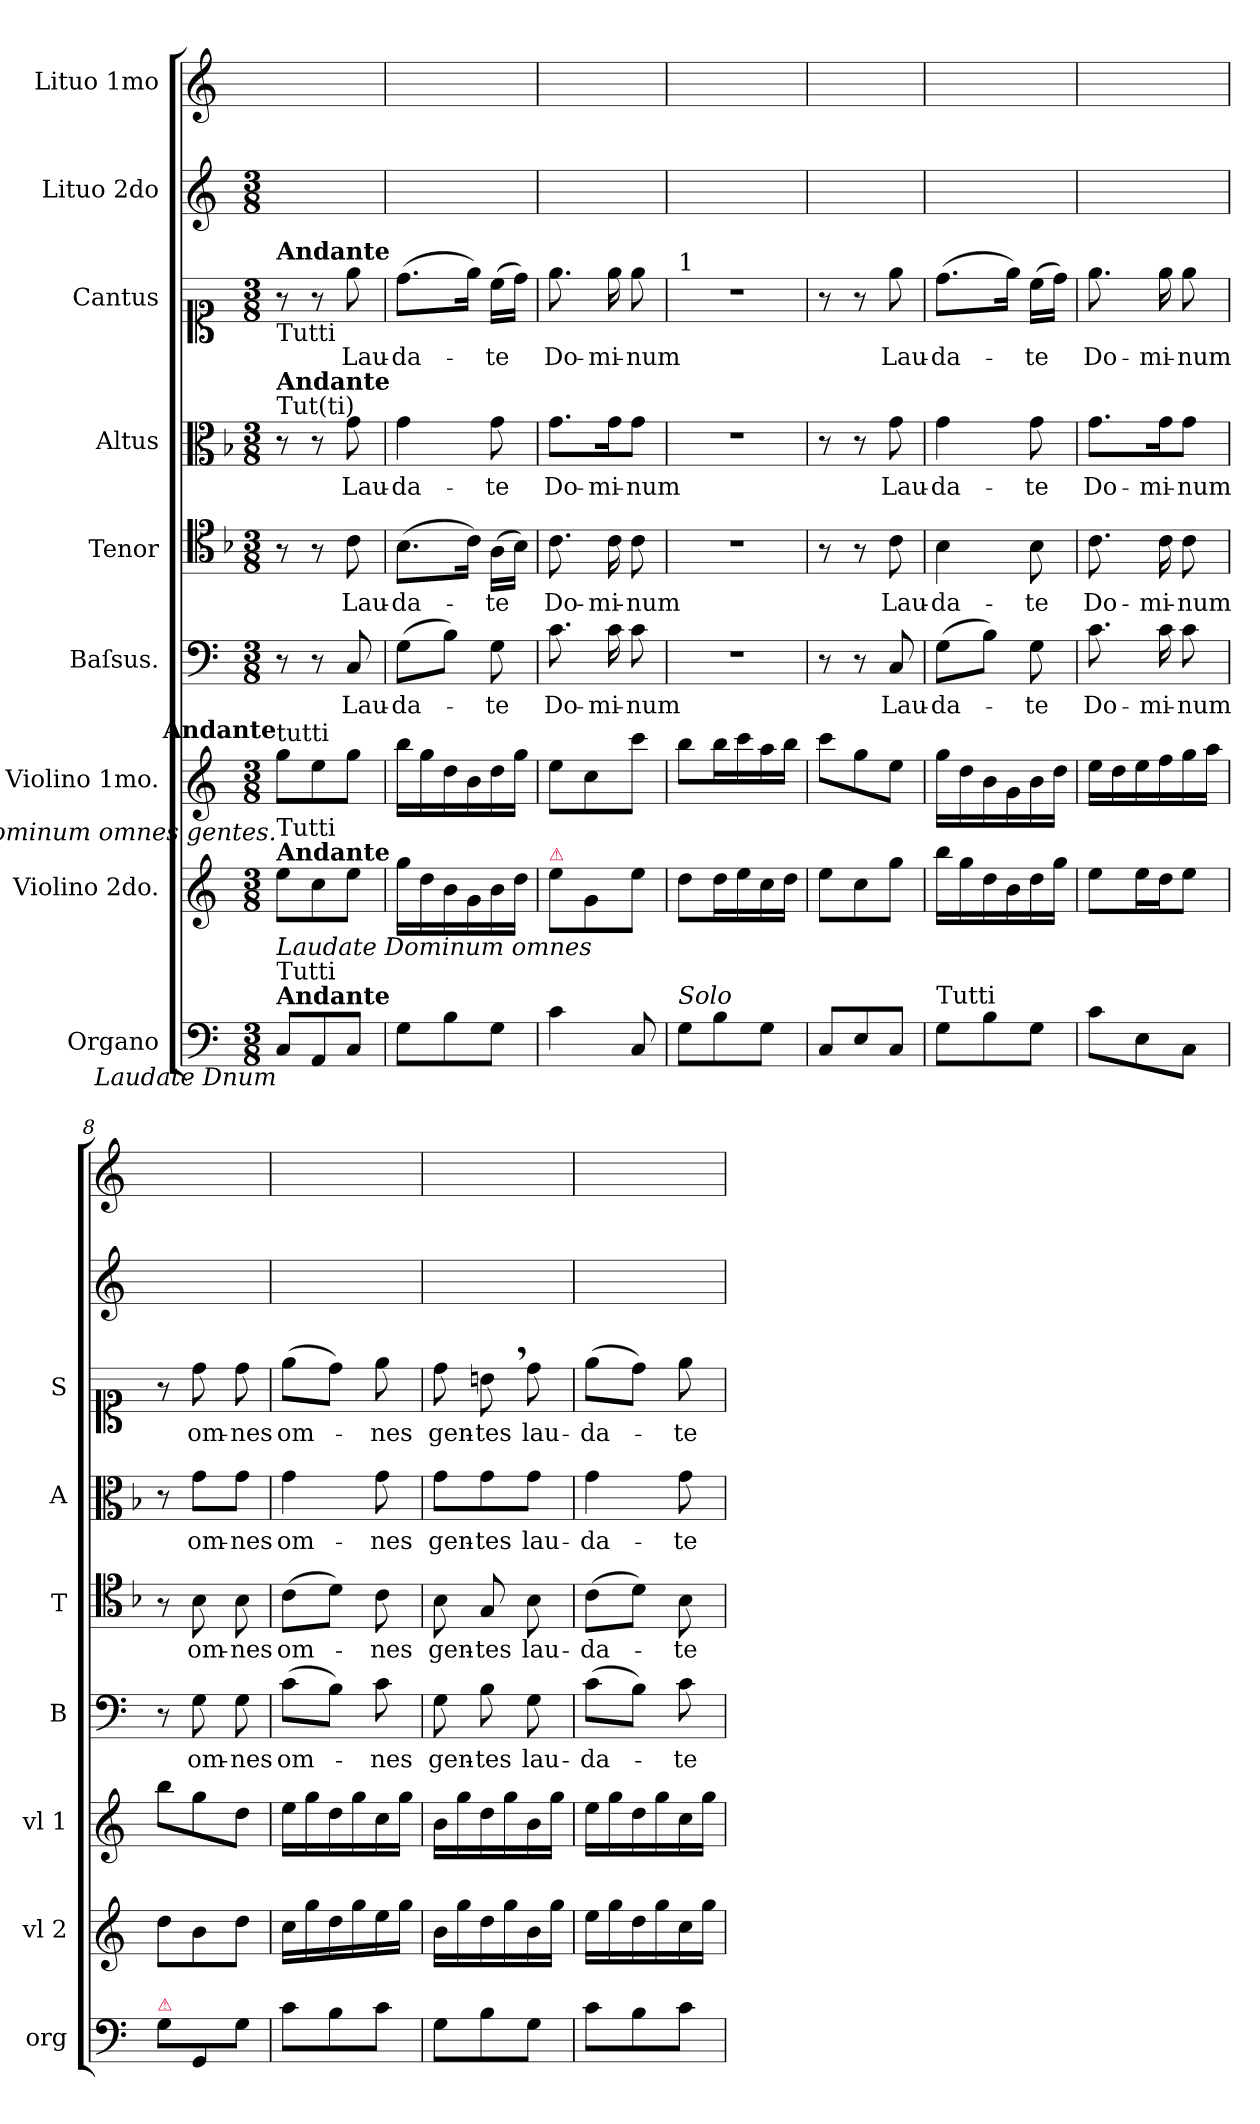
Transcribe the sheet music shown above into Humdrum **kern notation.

**kern	**kern	**kern	**kern	**text	**kern	**text	**kern	**text	**kern	**text	**kern	**kern
*part9	*part8	*part7	*part6	*part6	*part5	*part5	*part4	*part4	*part3	*part3	*part2	*part1
*staff9	*staff8	*staff7	*staff6	*staff6	*staff5	*staff5	*staff4	*staff4	*staff3	*staff3	*staff2	*staff1
*I"Organo	*I"Violino 2do.	*I"Violino 1mo.	*I"Baſsus.	*	*I"Tenor	*	*I"Altus	*	*I"Cantus	*	*I"Lituo 2do	*I"Lituo 1mo
*I'org	*I'vl 2	*I'vl 1	*I'B	*	*I'T	*	*I'A	*	*I'S	*	*	*
*clefF4	*clefG2	*clefG2	*clefF4	*	*clefC4	*	*clefC3	*	*clefC1	*	*clefG2	*clefG2
*k[]	*k[]	*k[]	*k[]	*	*k[b-]	*	*k[b-]	*	*k[]	*	*k[]	*k[]
*C:	*C:	*C:	*C:	*	*	*	*	*	*C:	*	*C:	*C:
*M3/8	*M3/8	*M3/8	*M3/8	*	*M3/8	*	*M3/8	*	*M3/8	*	*M3/8	*
=1	=1	=1	=1	=1	=1	=1	=1	=1	=1	=1	=1	=1
!	!	!	!	!	!	!	!	!	!LO:TX:b:t=Tutti	!	!	!
!	!	!	!	!	!	!	!	!	!LO:TX:a:B:t=Andante	!	!	!
!	!	!	!	!	!	!	!LO:TX:a:t=Tut(ti)	!	!	!	!	!
!	!	!	!	!	!	!	!LO:TX:a:B:t=Andante	!	!	!	!	!
!	!	!LO:TX:a:B:rj:t=Andante	!	!	!	!	!	!	!	!	!	!
!	!	!LO:TX:b:i:rj:t=Laudate Dominum omnes gentes.	!	!	!	!	!	!	!	!	!	!
!	!	!LO:TX:a:t=tutti	!	!	!	!	!	!	!	!	!	!
!	!LO:TX:a:B:t=Andante	!	!	!	!	!	!	!	!	!	!	!
!	!LO:TX:b:i:t=Laudate Dominum omnes	!	!	!	!	!	!	!	!	!	!	!
!	!LO:TX:a:t=Tutti	!	!	!	!	!	!	!	!	!	!	!
!LO:TX:b:i:rj:t=Laudate Dnum	!	!	!	!	!	!	!	!	!	!	!	!
!LO:TX:a:B:t=Andante	!	!	!	!	!	!	!	!	!	!	!	!
!LO:TX:a:t=Tutti	!	!	!	!	!	!	!	!	!	!	!	!
8C/L	8ee\L	8gg\L	8r	.	8r	.	8r	.	8r	.	4.ryy	4.ryy
8AA/	8cc\	8ee\	8r	.	8r	.	8r	.	8r	.	.	.
8C/J	8ee\J	8gg\J	8C/	Lau-	8c\	Lau-	8g\	Lau-	8ee\	Lau-	.	.
=2	=2	=2	=2	=2	=2	=2	=2	=2	=2	=2	=2	=2
8G\L	16gg\LL	16bb\LL	(8G\L	-da-	(8.B-\L	-da-	4g\	-da-	(8.dd\L	-da-	4.ryy	4.ryy
.	16dd\	16gg\	.	.	.	.	.	.	.	.	.	.
8B\	16b\	16dd\	8B\J)	.	.	.	.	.	.	.	.	.
.	16g\	16b\	.	.	16c\Jk)	.	.	.	16ee\Jk)	.	.	.
8G\J	16b\	16dd\	8G\	-te	(16A\LL	-te	8g\	-te	(16cc\LL	-te	.	.
.	16dd\JJ	16gg\JJ	.	.	16B-\JJ)	.	.	.	16dd\JJ)	.	.	.
=3	=3	=3	=3	=3	=3	=3	=3	=3	=3	=3	=3	=3
!	!LO:TX:a:color=crimson:t=⚠	!	!	!	!	!	!	!	!	!	!	!
4c\	8ee\L	8ee\L	8.c\	Do-	8.c\	Do-	8.g\L	Do-	8.ee\	Do-	4.ryy	4.ryy
.	8g/	8cc\	.	.	.	.	.	.	.	.	.	.
.	.	.	16c\	-mi-	16c\	-mi-	16g\K	-mi-	16ee\	-mi-	.	.
8C/	8ee\J	8ccc\J	8c\	-num	8c\	-num	8g\J	-num	8ee\	-num	.	.
=4	=4	=4	=4	=4	=4	=4	=4	=4	=4	=4	=4	=4
!	!	!	!	!	!	!	!	!	!LO:TX:a:t=1	!	!	!
!LO:TX:a:i:t=Solo	!	!	!	!	!	!	!	!	!	!	!	!
8G\L	8dd\L	8bb\L	4.r	.	4.r	.	4.r	.	4.r	.	4.ryy	4.ryy
8B\	16dd\L	16bb\L	.	.	.	.	.	.	.	.	.	.
.	16ee\	16ccc\	.	.	.	.	.	.	.	.	.	.
8G\J	16cc\	16aa\	.	.	.	.	.	.	.	.	.	.
.	16dd\JJ	16bb\JJ	.	.	.	.	.	.	.	.	.	.
=5	=5	=5	=5	=5	=5	=5	=5	=5	=5	=5	=5	=5
8C/L	8ee\L	8ccc\L	8r	.	8r	.	8r	.	8r	.	4.ryy	4.ryy
8E/	8cc\	8gg\	8r	.	8r	.	8r	.	8r	.	.	.
!	!	!	!	!	!	!	!	!LO:LY:i	!	!	!	!
8C/J	8gg\J	8ee\J	8C/	Lau-	8c\	Lau-	8g\	Lau-	8ee\	Lau-	.	.
=6	=6	=6	=6	=6	=6	=6	=6	=6	=6	=6	=6	=6
!LO:TX:a:t=Tutti	!	!	!	!	!	!	!	!	!	!	!	!
!	!	!	!	!	!	!	!	!LO:LY:i	!	!	!	!
8G\L	16bb\LL	16gg\LL	(8G\L	-da-	4B-\	-da-	4g\	-da-	(8.dd\L	-da-	4.ryy	4.ryy
.	16gg\	16dd\	.	.	.	.	.	.	.	.	.	.
8B\	16dd\	16b\	8B\J)	.	.	.	.	.	.	.	.	.
.	16b\	16g\	.	.	.	.	.	.	16ee\Jk)	.	.	.
!	!	!	!	!	!	!	!	!LO:LY:i	!	!	!	!
8G\J	16dd\	16b\	8G\	-te	8B-\	-te	8g\	-te	(16cc\LL	-te	.	.
.	16gg\JJ	16dd\JJ	.	.	.	.	.	.	16dd\JJ)	.	.	.
=7	=7	=7	=7	=7	=7	=7	=7	=7	=7	=7	=7	=7
!	!	!	!	!	!	!	!	!LO:LY:i	!	!	!	!
8c\L	8ee\L	16ee\LL	8.c\	Do-	8.c\	Do-	8.g\L	Do-	8.ee\	Do-	4.ryy	4.ryy
.	.	16dd\	.	.	.	.	.	.	.	.	.	.
8E\	16ee\L	16ee\	.	.	.	.	.	.	.	.	.	.
!	!	!	!	!	!	!	!	!LO:LY:i	!	!	!	!
.	16dd\J	16ff\	16c\	-mi-	16c\	-mi-	16g\K	-mi-	16ee\	-mi-	.	.
!	!	!	!	!	!	!	!	!LO:LY:i	!	!	!	!
8C\J	8ee\J	16gg\	8c\	-num	8c\	-num	8g\J	-num	8ee\	-num	.	.
.	.	16aa\JJ	.	.	.	.	.	.	.	.	.	.
=8	=8	=8	=8	=8	=8	=8	=8	=8	=8	=8	=8	=8
!LO:TX:a:color=crimson:t=⚠	!	!	!	!	!	!	!	!	!	!	!	!
8G\L	8dd\L	8bb\L	8r	.	8r	.	8r	.	8r	.	4.ryy	4.ryy
8GG/	8b\	8gg\	8G\	om-	8B-\	om-	8g\L	om-	8dd\	om-	.	.
8G\J	8dd\J	8dd\J	8G\	-nes	8B-\	-nes	8g\J	-nes	8dd\	-nes	.	.
=9	=9	=9	=9	=9	=9	=9	=9	=9	=9	=9	=9	=9
!	!	!	!	!	!	!	!	!LO:LY:i	!	!	!	!
8c\L	16cc\LL	16ee\LL	(8c\L	om-	(8c\L	om-	4g\	om-	(8ee\L	om-	4.ryy	4.ryy
.	16gg\	16gg\	.	.	.	.	.	.	.	.	.	.
8B\	16dd\	16dd\	8B\J)	.	8d\J)	.	.	.	8dd\J)	.	.	.
.	16gg\	16gg\	.	.	.	.	.	.	.	.	.	.
!	!	!	!	!	!	!	!	!LO:LY:i	!	!	!	!
8c\J	16ee\	16cc\	8c\	-nes	8c\	-nes	8g\	-nes	8ee\	-nes	.	.
.	16gg\JJ	16gg\JJ	.	.	.	.	.	.	.	.	.	.
=10	=10	=10	=10	=10	=10	=10	=10	=10	=10	=10	=10	=10
8G\L	16b\LL	16b\LL	8G\	gen-	8B-\	gen-	8g\L	gen-	8dd\	gen-	4.ryy	4.ryy
.	16gg\	16gg\	.	.	.	.	.	.	.	.	.	.
8B\	16dd\	16dd\	8B\	-tes	8G/	-tes	8g\	-tes	8bn,<\	-tes	.	.
.	16gg\	16gg\	.	.	.	.	.	.	.	.	.	.
8G\J	16b\	16b\	8G\	lau-	8B-\	lau-	8g\J	lau-	8dd\	lau-	.	.
.	16gg\JJ	16gg\JJ	.	.	.	.	.	.	.	.	.	.
=11	=11	=11	=11	=11	=11	=11	=11	=11	=11	=11	=11	=11
8c\L	16ee\LL	16ee\LL	(8c\L	-da-	(8c\L	-da-	4g\	-da-	(8ee\L	-da-	4.ryy	4.ryy
.	16gg\	16gg\	.	.	.	.	.	.	.	.	.	.
8B\	16dd\	16dd\	8B\J)	.	8d\J)	.	.	.	8dd\J)	.	.	.
.	16gg\	16gg\	.	.	.	.	.	.	.	.	.	.
8c\J	16cc\	16cc\	8c\	-te	8B-\	-te	8g\	-te	8ee\	-te	.	.
.	16gg\JJ	16gg\JJ	.	.	.	.	.	.	.	.	.	.
=	=	=	=	=	=	=	=	=	=	=	=	=
*-	*-	*-	*-	*-	*-	*-	*-	*-	*-	*-	*-	*-
